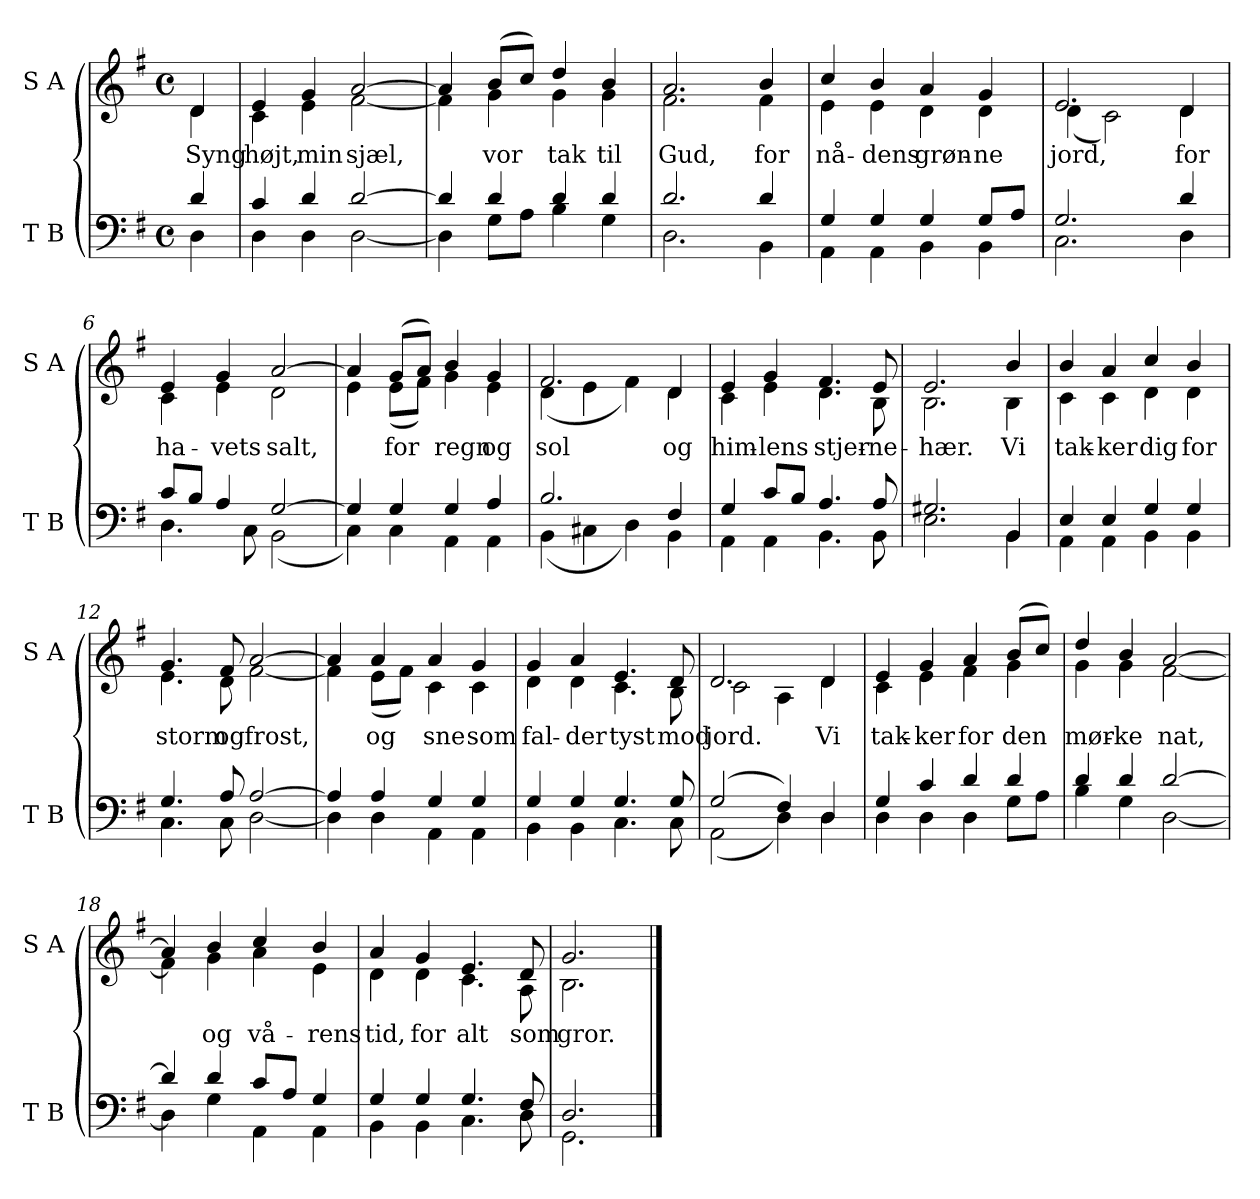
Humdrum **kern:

**kern	**kern	**text
*part2	*part1	*part1
*staff2	*staff1	*staff1
*I"T B	*I"S A	*
*I'T B	*I'S A	*
*clefF4	*clefG2	*
*k[f#]	*k[f#]	*
*M4/4	*M4/4	*
*met(c)	*met(c)	*
=	=	=
*^	*	*
!	!	!	!LO:LY:b
*	*	*^	*
4d/	4D\	4d/	4d\	Syng
=1	=1	=1	=1	=1
!	!	!	!	!LO:LY:b
4c/	4D\	4e/	4c\	højt,
!	!	!	!	!LO:LY:b
4d/	4D\	4g/	4e\	min
!	!	!	!	!LO:LY:b
[2d/	[2D\	[2a/	[2f#\	sjæl,
=2	=2	=2	=2	=2
4d/]	4D\]	4a/]	4f#\]	.
!	!	!	!	!LO:LY:b
4d/	8G\L	(>8b/L	4g\	vor
.	8A\J	8cc/J)	.	.
!	!	!	!	!LO:LY:b
4d/	4B\	4dd/	4g\	tak
!	!	!	!	!LO:LY:b
4d/	4G\	4b/	4g\	til
=3	=3	=3	=3	=3
!	!	!	!	!LO:LY:b
2.d/	2.D\	2.a/	2.f#\	Gud,
!	!	!	!	!LO:LY:b
4d/	4BB\	4b/	4f#\	for
=4	=4	=4	=4	=4
!	!	!	!	!LO:LY:b
4G/	4AA\	4cc/	4e\	nå-
!	!	!	!	!LO:LY:b
4G/	4AA\	4b/	4e\	-dens
!	!	!	!	!LO:LY:b
4G/	4BB\	4a/	4d\	grøn-
!	!	!	!	!LO:LY:b
8G/L	4BB\	4g/	4d\	-ne
8A/J	.	.	.	.
=5	=5	=5	=5	=5
!	!	!	!	!LO:LY:b
2.G/	2.C\	2.e/	(<4d\	jord,
.	.	.	2c\)	.
!	!	!	!	!LO:LY:b
4d/	4D\	4d/	4d\	for
!!LO:LB:g=z	!!
=6	=6	=6	=6	=6
!	!	!	!	!LO:LY:b
8c/L	4.D\	4e/	4c\	ha-
8B/J	.	.	.	.
!	!	!	!	!LO:LY:b
4A/	.	4g/	4e\	-vets
.	8C\	.	.	.
!	!	!	!	!LO:LY:b
[2G/	(<2BB\	[2a/	2d\	salt,
=7	=7	=7	=7	=7
4G/]	4C\)	4a/]	4e\	.
!	!	!	!	!LO:LY:b
4G/	4C\	(>8g/L	(<8e\L	for
.	.	8a/J)	8f#\J)	.
!	!	!	!	!LO:LY:b
4G/	4AA\	4b/	4g\	regn
!	!	!	!	!LO:LY:b
4A/	4AA\	4g/	4e\	og
=8	=8	=8	=8	=8
!	!	!	!	!LO:LY:b
2.B/	(<4BB\	2.f#/	(<4d\	sol
.	4C#X\	.	4e\	.
.	4D\)	.	4f#\)	.
!	!	!	!	!LO:LY:b
4F#/	4BB\	4d/	4d\	og
=9	=9	=9	=9	=9
!	!	!	!	!LO:LY:b
4G/	4AA\	4e/	4c\	him-
!	!	!	!	!LO:LY:b
8c/L	4AA\	4g/	4e\	-lens
8B/J	.	.	.	.
!	!	!	!	!LO:LY:b
4.A/	4.BB\	4.f#/	4.d\	stjer-
!	!	!	!	!LO:LY:b
8A/	8BB\	8e/	8B\	-ne-
=10	=10	=10	=10	=10
!	!	!	!	!LO:LY:b
2.G#X/	2.E\	2.e/	2.B\	-hær.
!	!	!	!	!LO:LY:b
4BB/	4BB\	4b/	4B\	Vi
=11	=11	=11	=11	=11
!	!	!	!	!LO:LY:b
4E/	4AA\	4b/	4c\	tak-
!	!	!	!	!LO:LY:b
4E/	4AA\	4a/	4c\	-ker
!	!	!	!	!LO:LY:b
4G/	4BB\	4cc/	4d\	dig
!	!	!	!	!LO:LY:b
4G/	4BB\	4b/	4d\	for
!!LO:LB:g=z	!!
=12	=12	=12	=12	=12
!	!	!	!	!LO:LY:b
4.G/	4.C\	4.g/	4.e\	storm
!	!	!	!	!LO:LY:b
8A/	8C\	8f#/	8d\	og
!	!	!	!	!LO:LY:b
[2A/	[2D\	[2a/	[2f#\	frost,
=13	=13	=13	=13	=13
4A/]	4D\]	4a/]	4f#\]	.
!	!	!	!	!LO:LY:b
4A/	4D\	4a/	(<8e\L	og
.	.	.	8f#\J)	.
!	!	!	!	!LO:LY:b
4G/	4AA\	4a/	4c\	sne
!	!	!	!	!LO:LY:b
4G/	4AA\	4g/	4c\	som
=14	=14	=14	=14	=14
!	!	!	!	!LO:LY:b
4G/	4BB\	4g/	4d\	fal-
!	!	!	!	!LO:LY:b
4G/	4BB\	4a/	4d\	-der
!	!	!	!	!LO:LY:b
4.G/	4.C\	4.e/	4.c\	tyst
!	!	!	!	!LO:LY:b
8G/	8C\	8d/	8B\	mod
=15	=15	=15	=15	=15
!	!	!	!	!LO:LY:b
(>2G/	(<2AA\	2.d/	2c\	jord.
4F#/)	4D\)	.	4A\	.
!	!	!	!	!LO:LY:b
4D/	4D\	4d/	4d\	Vi
=16	=16	=16	=16	=16
!	!	!	!	!LO:LY:b
4G/	4D\	4e/	4c\	tak-
!	!	!	!	!LO:LY:b
4c/	4D\	4g/	4e\	-ker
!	!	!	!	!LO:LY:b
4d/	4D\	4a/	4f#\	for
!	!	!	!	!LO:LY:b
4d/	8G\L	(>8b/L	4g\	den
.	8A\J	8cc/J)	.	.
!!LO:LB:g=z	!!
=17	=17	=17	=17	=17
!	!	!	!	!LO:LY:b
4d/	4B\	4dd/	4g\	mør-
!	!	!	!	!LO:LY:b
4d/	4G\	4b/	4g\	-ke
!	!	!	!	!LO:LY:b
[2d/	[2D\	[2a/	[2f#\	nat,
=18	=18	=18	=18	=18
4d/]	4D\]	4a/]	4f#\]	.
!	!	!	!	!LO:LY:b
4d/	4G\	4b/	4g\	og
!	!	!	!	!LO:LY:b
8c/L	4AA\	4cc/	4a\	vå-
8A/J	.	.	.	.
!	!	!	!	!LO:LY:b
4G/	4AA\	4b/	4e\	-rens
=19	=19	=19	=19	=19
!	!	!	!	!LO:LY:b
4G/	4BB\	4a/	4d\	tid,
!	!	!	!	!LO:LY:b
4G/	4BB\	4g/	4d\	for
!	!	!	!	!LO:LY:b
4.G/	4.C\	4.e/	4.c\	alt
!	!	!	!	!LO:LY:b
8F#/	8D\	8d/	8A\	som
=20	=20	=20	=20	=20
!	!	!	!	!LO:LY:b
2.D/	2.GG\	2.g/	2.B\	gror.
*v	*v	*	*	*
*	*v	*v	*
==	==	==
*-	*-	*-
